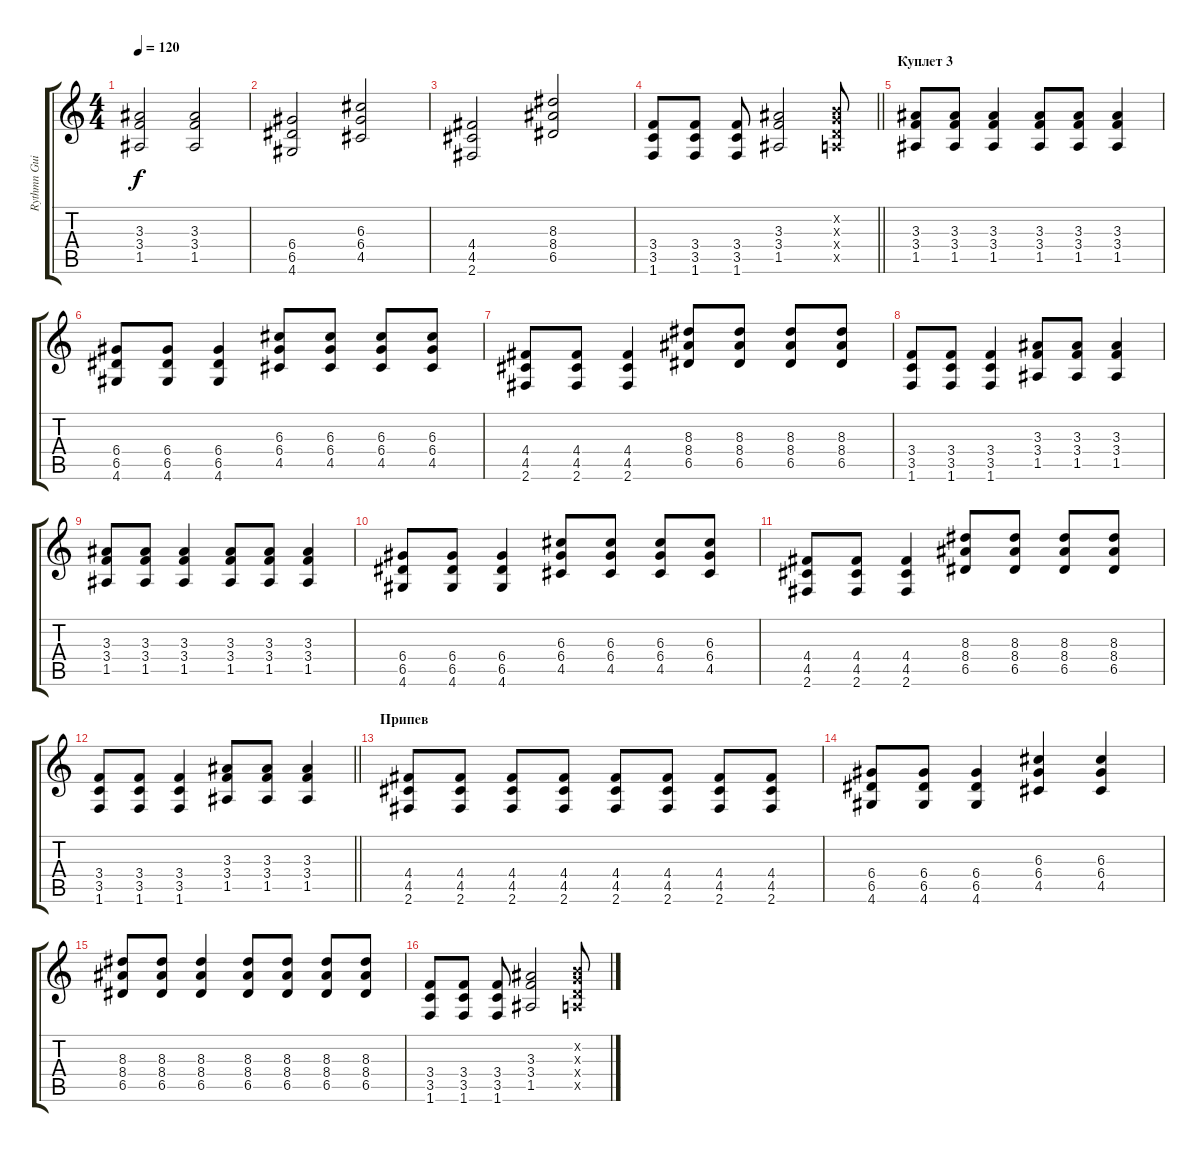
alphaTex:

\track ("Rythmn Guitar " "Rythmn Gui") {instrument overdrivenguitar}
\staff {score tabs}
\tuning (E4 B3 G3 D3 A2 E2) {hide}
\ts (4 4)
\tempo 120
\clef g2
\ks c
(3.3 3.4 1.5).2{dy f} (3.3 3.4 1.5).2 |
(6.4 6.5 4.6).2 (6.3 6.4 4.5).2 |
(4.4 4.5 2.6).2 (8.3 8.4 6.5).2 |
\barLineRight lightlight
(3.4 3.5 1.6).8 (3.4 3.5 1.6).8 (3.4 3.5 1.6).8 (3.3 3.4 1.5).2 (0.2{x} 0.3{x} 0.4{x} 0.5{x}).8 |
\section ("" "Куплет 3")
(3.3 3.4 1.5).8 (3.3 3.4 1.5).8 (3.3 3.4 1.5).4 (3.3 3.4 1.5).8 (3.3 3.4 1.5).8 (3.3 3.4 1.5).4 |
(6.4 6.5 4.6).8 (6.4 6.5 4.6).8 (6.4 6.5 4.6).4 (6.3 6.4 4.5).8 (6.3 6.4 4.5).8 (6.3 6.4 4.5).8 (6.3 6.4 4.5).8 |
(4.4 4.5 2.6).8 (4.4 4.5 2.6).8 (4.4 4.5 2.6).4 (8.3 8.4 6.5).8 (8.3 8.4 6.5).8 (8.3 8.4 6.5).8 (8.3 8.4 6.5).8 |
(3.4 3.5 1.6).8 (3.4 3.5 1.6).8 (3.4 3.5 1.6).4 (3.3 3.4 1.5).8 (3.3 3.4 1.5).8 (3.3 3.4 1.5).4 |
(3.3 3.4 1.5).8 (3.3 3.4 1.5).8 (3.3 3.4 1.5).4 (3.3 3.4 1.5).8 (3.3 3.4 1.5).8 (3.3 3.4 1.5).4 |
(6.4 6.5 4.6).8 (6.4 6.5 4.6).8 (6.4 6.5 4.6).4 (6.3 6.4 4.5).8 (6.3 6.4 4.5).8 (6.3 6.4 4.5).8 (6.3 6.4 4.5).8 |
(4.4 4.5 2.6).8 (4.4 4.5 2.6).8 (4.4 4.5 2.6).4 (8.3 8.4 6.5).8 (8.3 8.4 6.5).8 (8.3 8.4 6.5).8 (8.3 8.4 6.5).8 |
\barLineRight lightlight
(3.4 3.5 1.6).8 (3.4 3.5 1.6).8 (3.4 3.5 1.6).4 (3.3 3.4 1.5).8 (3.3 3.4 1.5).8 (3.3 3.4 1.5).4 |
\section ("" "Припев")
(4.4 4.5 2.6).8 (4.4 4.5 2.6).8 (4.4 4.5 2.6).8 (4.4 4.5 2.6).8 (4.4 4.5 2.6).8 (4.4 4.5 2.6).8 (4.4 4.5 2.6).8 (4.4 4.5 2.6).8 |
(6.4 6.5 4.6).8 (6.4 6.5 4.6).8 (6.4 6.5 4.6).4 (6.3 6.4 4.5).4 (6.3 6.4 4.5).4 |
(8.3 8.4 6.5).8 (8.3 8.4 6.5).8 (8.3 8.4 6.5).4 (8.3 8.4 6.5).8 (8.3 8.4 6.5).8 (8.3 8.4 6.5).8 (8.3 8.4 6.5).8 |
(3.4 3.5 1.6).8 (3.4 3.5 1.6).8 (3.4 3.5 1.6).8 (3.3 3.4 1.5).2 (0.2{x} 0.3{x} 0.4{x} 0.5{x}).8
